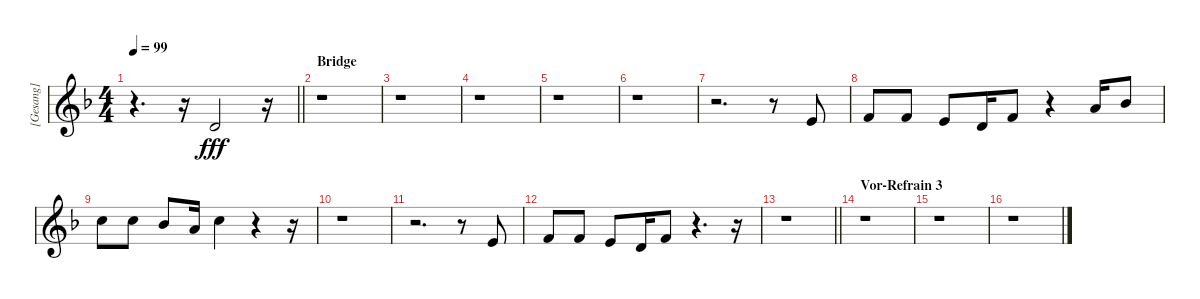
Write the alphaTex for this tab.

\track ("[Gesang]" "[Gesang]") {instrument altosax}
\staff {score}
\tuning (E4 B3 G3 D3 A2 E2) {hide}
\ts (4 4)
\tempo 99
\clef g2
\barLineRight lightlight
\ks dminor
r.4{d dy fff} r.16 3.2.2 r.16 |
\section ("" "Bridge")
r.1 |
r.1 |
r.1 |
r.1 |
r.1 |
r.2{d} r.8 5.2.8 |
6.2.8 6.2.8 5.2.8 3.2.16 6.2.8 r.4 5.1.16 6.1.8 |
8.1.8 8.1.8 6.1.8 5.1.16 8.1.4 r.4 r.16 |
r.1 |
r.2{d} r.8 5.2.8 |
6.2.8 6.2.8 5.2.8 3.2.16 6.2.8 r.4{d} r.16 |
\barLineRight lightlight
r.1 |
\section ("" "Vor-Refrain 3")
r.1 |
r.1 |
r.1
